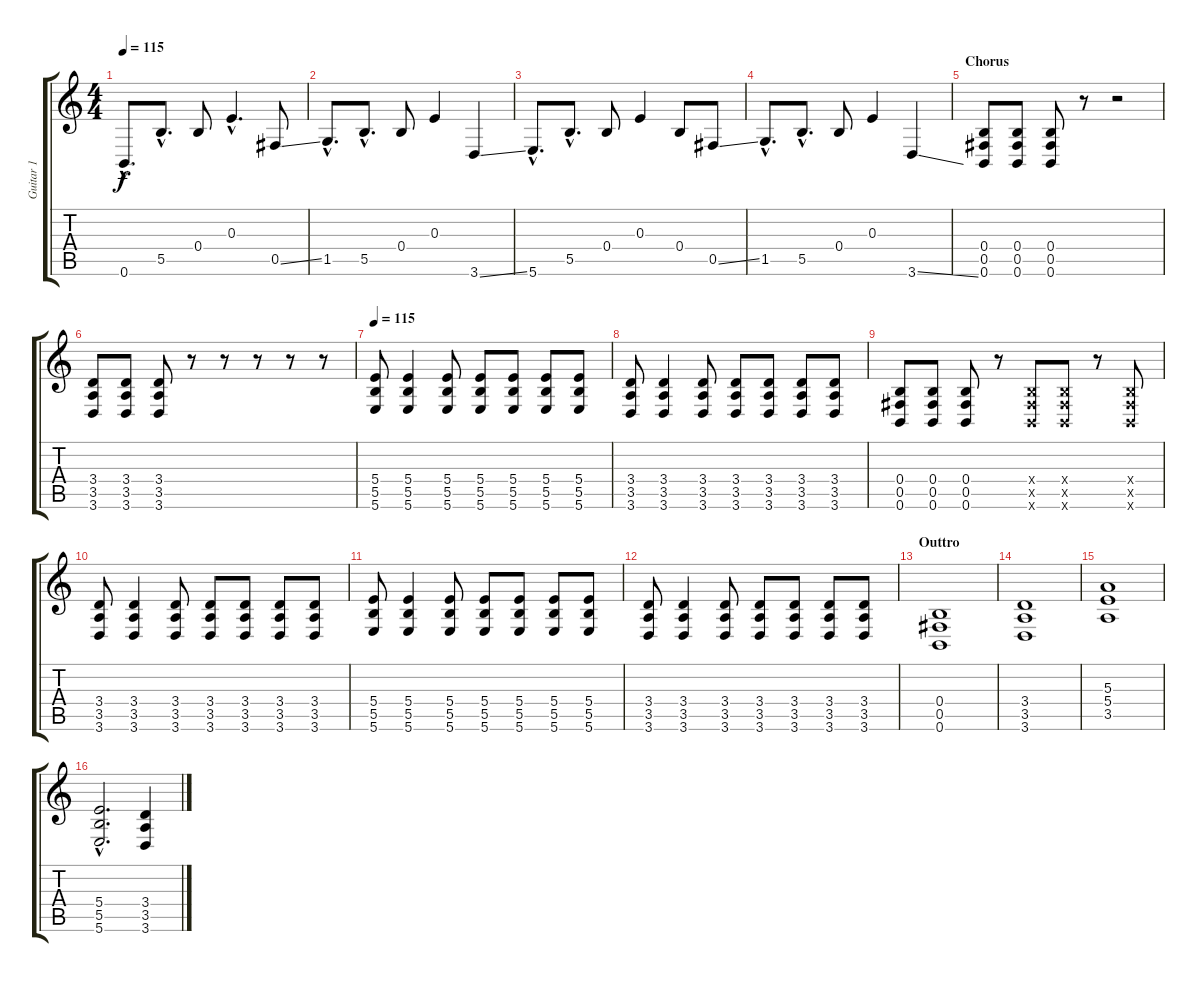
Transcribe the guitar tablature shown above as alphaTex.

\track ("Guitar 1" "Guitar 1") {instrument electricguitarclean}
\staff {score tabs}
\tuning (Db4 Ab3 E3 B2 Gb2 B1) {hide}
\ts (4 4)
\tempo 115
\clef g2
\ks c
0.6{hac}.8{d dy f instrument electricguitarclean} 5.5{hac}.8{d} 0.4.8 0.3{hac}.4{d} 0.5{ss}.8 |
1.5{hac}.8{d} 5.5{hac}.8{d} 0.4.8 0.3.4 3.6{ss}.4 |
5.6{hac}.8{d} 5.5{hac}.8{d} 0.4.8 0.3.4 0.4.8 0.5{ss}.8 |
1.5{hac}.8{d} 5.5{hac}.8{d} 0.4.8 0.3.4 3.6{ss}.4 |
\section ("" "Chorus")
(0.4 0.5 0.6).8{instrument distortionguitar} (0.4 0.5 0.6).8 (0.4 0.5 0.6).8 r.8 r.2 |
(3.4 3.5 3.6).8 (3.4 3.5 3.6).8 (3.4 3.5 3.6).8 r.8 r.8 r.8 r.8 r.8 |
\tempo 115
(5.4 5.5 5.6).8{instrument distortionguitar} (5.4 5.5 5.6).4 (5.4 5.5 5.6).8 (5.4 5.5 5.6).8 (5.4 5.5 5.6).8 (5.4 5.5 5.6).8 (5.4 5.5 5.6).8 |
(3.4 3.5 3.6).8 (3.4 3.5 3.6).4 (3.4 3.5 3.6).8 (3.4 3.5 3.6).8 (3.4 3.5 3.6).8 (3.4 3.5 3.6).8 (3.4 3.5 3.6).8 |
(0.4 0.5 0.6).8{instrument distortionguitar} (0.4 0.5 0.6).8 (0.4 0.5 0.6).8 r.8 (0.4{x} 0.5{x} 0.6{x}).8 (0.4{x} 0.5{x} 0.6{x}).8 r.8 (0.4{x} 0.5{x} 0.6{x}).8 |
(3.4 3.5 3.6).8 (3.4 3.5 3.6).4 (3.4 3.5 3.6).8 (3.4 3.5 3.6).8 (3.4 3.5 3.6).8 (3.4 3.5 3.6).8 (3.4 3.5 3.6).8 |
(5.4 5.5 5.6).8{instrument distortionguitar} (5.4 5.5 5.6).4 (5.4 5.5 5.6).8 (5.4 5.5 5.6).8 (5.4 5.5 5.6).8 (5.4 5.5 5.6).8 (5.4 5.5 5.6).8 |
(3.4 3.5 3.6).8 (3.4 3.5 3.6).4 (3.4 3.5 3.6).8 (3.4 3.5 3.6).8 (3.4 3.5 3.6).8 (3.4 3.5 3.6).8 (3.4 3.5 3.6).8 |
\section ("" "Outtro")
(0.4 0.5 0.6).1{instrument distortionguitar} |
(3.4 3.5 3.6).1{instrument distortionguitar} |
(5.3 5.4 3.5).1{instrument distortionguitar} |
(5.4{hac} 5.5{hac} 5.6{hac}).2{d instrument distortionguitar} (3.4 3.5 3.6).4
